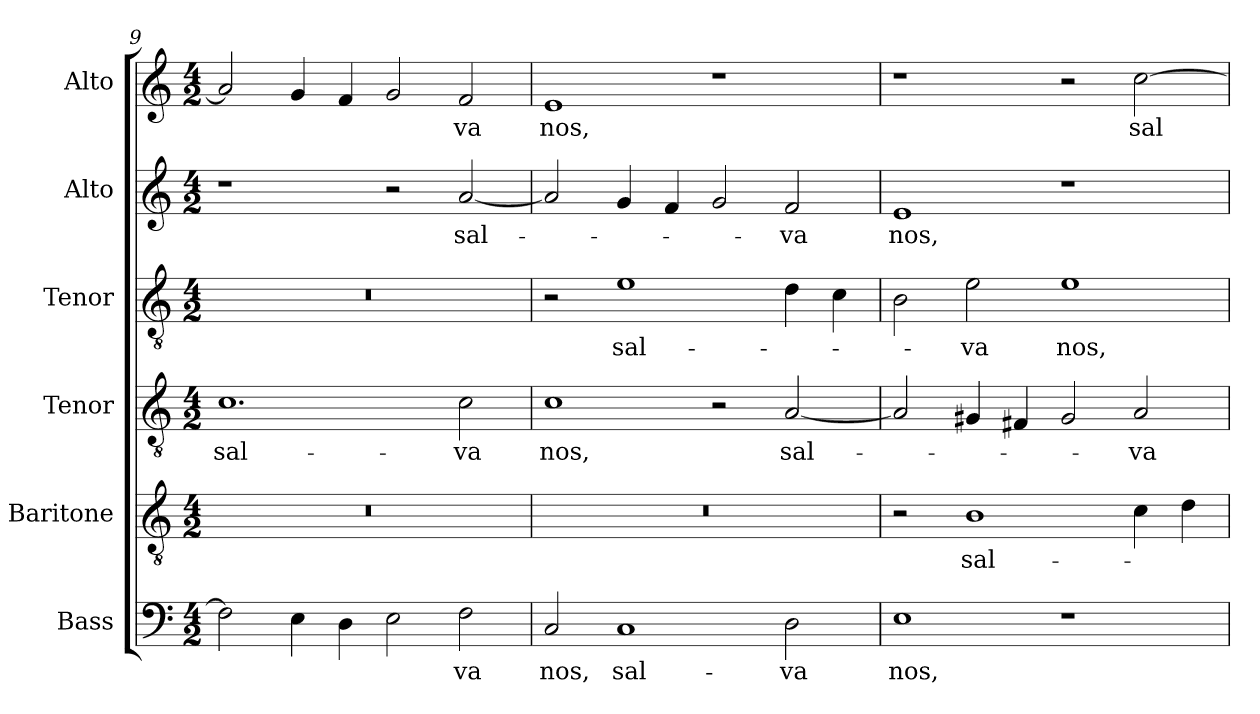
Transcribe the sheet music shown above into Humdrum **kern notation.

**kern	**text	**kern	**text	**kern	**text	**kern	**text	**kern	**text	**kern	**text
*part6	*part6	*part5	*part5	*part4	*part4	*part3	*part3	*part2	*part2	*part1	*part1
*staff6	*staff6	*staff5	*staff5	*staff4	*staff4	*staff3	*staff3	*staff2	*staff2	*staff1	*staff1
*I"Bass	*	*I"Baritone	*	*I"Tenor	*	*I"Tenor	*	*I"Alto	*	*I"Alto	*
*I'B.	*	*I'Bar.	*	*I'T.	*	*I'T.	*	*I'A.	*	*I'A.	*
*clefF4	*	*clefGv2	*	*clefGv2	*	*clefGv2	*	*clefG2	*	*clefG2	*
*	*	*ITrd7c12	*	*ITrd7c12	*	*ITrd7c12	*	*	*	*	*
*k[]	*	*k[]	*	*k[]	*	*k[]	*	*k[]	*	*k[]	*
*C:	*	*C:	*	*C:	*	*C:	*	*C:	*	*C:	*
*M4/2	*	*M4/2	*	*M4/2	*	*M4/2	*	*M4/2	*	*M4/2	*
=9	=9	=9	=9	=9	=9	=9	=9	=9	=9	=9	=9
!	!	!LO:N:vis=1	!	!	!	!	!	!	!	!	!
!	!	!	!	!	!LO:LY:b:color=#000000	!LO:N:vis=1	!	!	!	!	!
2Fi\]	.	0r	.	1.Ci	sal-	0r	.	1r	.	2ai/]	.
4Ei\	.	.	.	.	.	.	.	.	.	4gi/	.
4Di\	.	.	.	.	.	.	.	.	.	4fi/	.
2Ei\	.	.	.	.	.	.	.	2r	.	2gi/	.
!	!LO:LY:b:color=#000000	!	!	!	!	!	!	!	!	!	!
!	!	!	!	!	!LO:LY:b:color=#000000	!	!	!	!	!	!
!	!	!	!	!	!	!	!	!	!LO:LY:b:color=#000000	!	!
!	!	!	!	!	!	!	!	!	!	!	!LO:LY:b:color=#000000
2Fi\	-va	.	.	2Ci\	-va	.	.	[2ai/	sal-	2fi/	-va
=10	=10	=10	=10	=10	=10	=10	=10	=10	=10	=10	=10
!	!LO:LY:b:color=#000000	!LO:N:vis=1	!	!	!	!	!	!	!	!	!
!	!	!	!	!	!LO:LY:b:color=#000000	!	!	!	!	!	!
!	!	!	!	!	!	!	!	!	!	!	!LO:LY:b:color=#000000
2Ci/	nos,	0r	.	1Ci	nos,	2r	.	2ai/]	.	1ei	nos,
!	!LO:LY:b:color=#000000	!	!	!	!	!	!	!	!	!	!
!	!	!	!	!	!	!	!LO:LY:b:color=#000000	!	!	!	!
1Ci	sal-	.	.	.	.	1Ei	sal-	4gi/	.	.	.
.	.	.	.	.	.	.	.	4fi/	.	.	.
.	.	.	.	2r	.	.	.	2gi/	.	1r	.
!	!LO:LY:b:color=#000000	!	!	!	!	!	!	!	!	!	!
!	!	!	!	!	!LO:LY:b:color=#000000	!	!	!	!	!	!
!	!	!	!	!	!	!	!	!	!LO:LY:b:color=#000000	!	!
2Di\	-va	.	.	[2AAi/	sal-	4Di\	.	2fi/	-va	.	.
.	.	.	.	.	.	4Ci\	.	.	.	.	.
=11	=11	=11	=11	=11	=11	=11	=11	=11	=11	=11	=11
!	!LO:LY:b:color=#000000	!	!	!	!	!	!	!	!	!	!
!	!	!	!	!	!	!	!	!	!LO:LY:b:color=#000000	!	!
1Ei	nos,	2r	.	2AAi/]	.	2BBi\	.	1ei	nos,	1r	.
!	!	!	!LO:LY:b:color=#000000	!	!	!	!	!	!	!	!
!	!	!	!	!	!	!	!LO:LY:b:color=#000000	!	!	!	!
.	.	1BBi	sal-	4GG#Xi/	.	2Ei\	-va	.	.	.	.
.	.	.	.	4FF#Xi/	.	.	.	.	.	.	.
!	!	!	!	!	!	!	!LO:LY:b:color=#000000	!	!	!	!
1r	.	.	.	2GG#i/	.	1Ei	nos,	1r	.	2r	.
!	!	!	!	!	!LO:LY:b:color=#000000	!	!	!	!	!	!
!	!	!	!	!	!	!	!	!	!	!	!LO:LY:b:color=#000000
.	.	4Ci\	.	2AAi/	-va	.	.	.	.	[2cci\	sal-
.	.	4Di\	.	.	.	.	.	.	.	.	.
=	=	=	=	=	=	=	=	=	=	=	=
*-	*-	*-	*-	*-	*-	*-	*-	*-	*-	*-	*-
